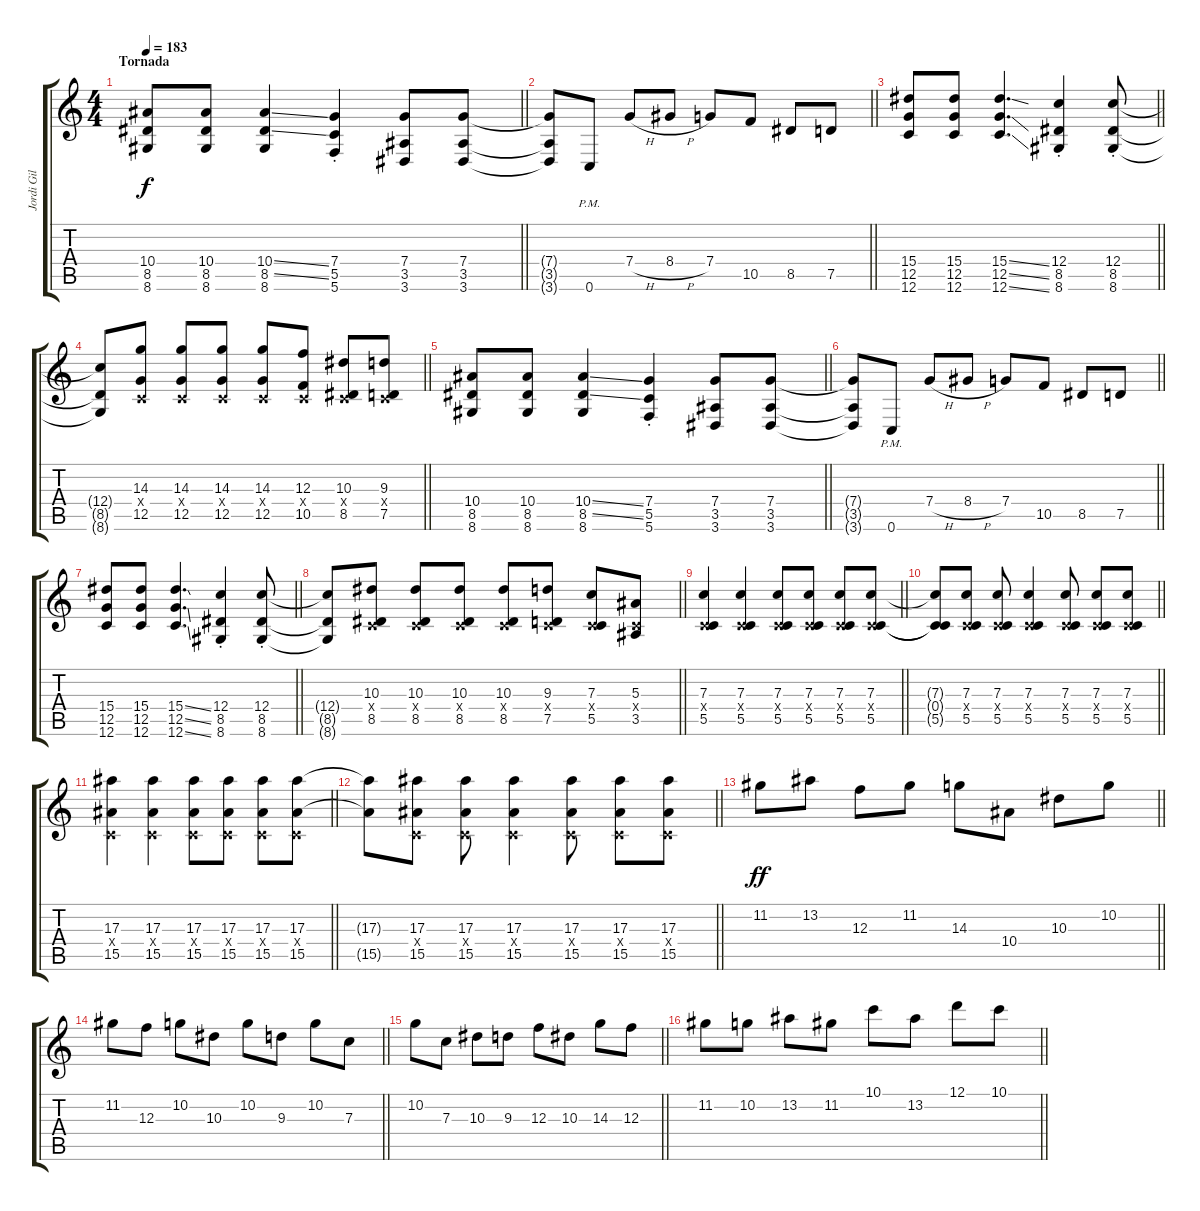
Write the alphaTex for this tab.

\track ("Jordi Gil" "Jordi Gil") {instrument overdrivenguitar}
\staff {score tabs}
\tuning (D4 A3 F3 C3 G2 C2) {hide}
\ts (4 4)
\section ("" "Tornada")
\tempo 183
\clef g2
\barLineRight lightlight
\ks c
(10.4 8.5 8.6).8{dy f} (10.4 8.5 8.6).8 (10.4{ss} 8.5{ss} 8.6).4 (7.4{st} 5.5{st} 5.6{st}).4 (7.4 3.5 3.6).8 (7.4 3.5 3.6).8 |
\barLineRight lightlight
(7.4{t} 3.5{t} 3.6{t}).8 0.6{pm}.8 7.4{h}.8 8.4{h}.8 7.4.8 10.5.8 8.5.8 7.5.8 |
\barLineRight lightlight
(15.4 12.5 12.6).8 (15.4 12.5 12.6).8 (15.4{ss} 12.5{ss} 12.6{ss}).4{d} (12.4{st} 8.5{st} 8.6{st}).4 (12.4{st} 8.5{st} 8.6{st}).8 |
\barLineRight lightlight
(12.4{t} 8.5{t} 8.6{t}).8 (14.3 0.4{x} 12.5).8 (14.3 0.4{x} 12.5).8 (14.3 0.4{x} 12.5).8 (14.3 0.4{x} 12.5).8 (12.3 0.4{x} 10.5).8 (10.3 0.4{x} 8.5).8 (9.3 0.4{x} 7.5).8 |
\barLineRight lightlight
(10.4 8.5 8.6).8 (10.4 8.5 8.6).8 (10.4{ss} 8.5{ss} 8.6).4 (7.4{st} 5.5{st} 5.6{st}).4 (7.4 3.5 3.6).8 (7.4 3.5 3.6).8 |
\barLineRight lightlight
(7.4{t} 3.5{t} 3.6{t}).8 0.6{pm}.8 7.4{h}.8 8.4{h}.8 7.4.8 10.5.8 8.5.8 7.5.8 |
\barLineRight lightlight
(15.4 12.5 12.6).8 (15.4 12.5 12.6).8 (15.4{ss} 12.5{ss} 12.6{ss}).4{d} (12.4{st} 8.5{st} 8.6{st}).4 (12.4{st} 8.5{st} 8.6{st}).8 |
\barLineRight lightlight
(12.4{t} 8.5{t} 8.6{t}).8 (10.3 0.4{x} 8.5).8 (10.3 0.4{x} 8.5).8 (10.3 0.4{x} 8.5).8 (10.3 0.4{x} 8.5).8 (9.3 0.4{x} 7.5).8 (7.3 0.4{x} 5.5).8 (5.3 0.4{x} 3.5).8 |
\barLineRight lightlight
(7.3 0.4{x} 5.5).4 (7.3 0.4{x} 5.5).4 (7.3 0.4{x} 5.5).8 (7.3 0.4{x} 5.5).8 (7.3 0.4{x} 5.5).8 (7.3 0.4{x} 5.5).8 |
\barLineRight lightlight
(7.3{t} 0.4{t} 5.5{t}).8 (7.3 0.4{x} 5.5).8 (7.3 0.4{x} 5.5).8 (7.3 0.4{x} 5.5).4 (7.3 0.4{x} 5.5).8 (7.3 0.4{x} 5.5).8 (7.3 0.4{x} 5.5).8 |
\barLineRight lightlight
(17.3 0.4{x} 15.5).4 (17.3 0.4{x} 15.5).4 (17.3 0.4{x} 15.5).8 (17.3 0.4{x} 15.5).8 (17.3 0.4{x} 15.5).8 (17.3 0.4{x} 15.5).8 |
\barLineRight lightlight
(17.3{t} 15.5{t}).8 (17.3 0.4{x} 15.5).8 (17.3 0.4{x} 15.5).8 (17.3 0.4{x} 15.5).4 (17.3 0.4{x} 15.5).8 (17.3 0.4{x} 15.5).8 (17.3 0.4{x} 15.5).8 |
\barLineRight lightlight
11.2.8{dy ff volume 16} 13.2.8 12.3.8 11.2.8 14.3.8 10.4.8 10.3.8 10.2.8 |
\barLineRight lightlight
11.2.8 12.3.8 10.2.8 10.3.8 10.2.8 9.3.8 10.2.8 7.3.8 |
\barLineRight lightlight
10.2.8 7.3.8 10.3.8 9.3.8 12.3.8 10.3.8 14.3.8 12.3.8 |
\barLineRight lightlight
11.2.8 10.2.8 13.2.8 11.2.8 10.1.8 13.2.8 12.1.8 10.1.8
